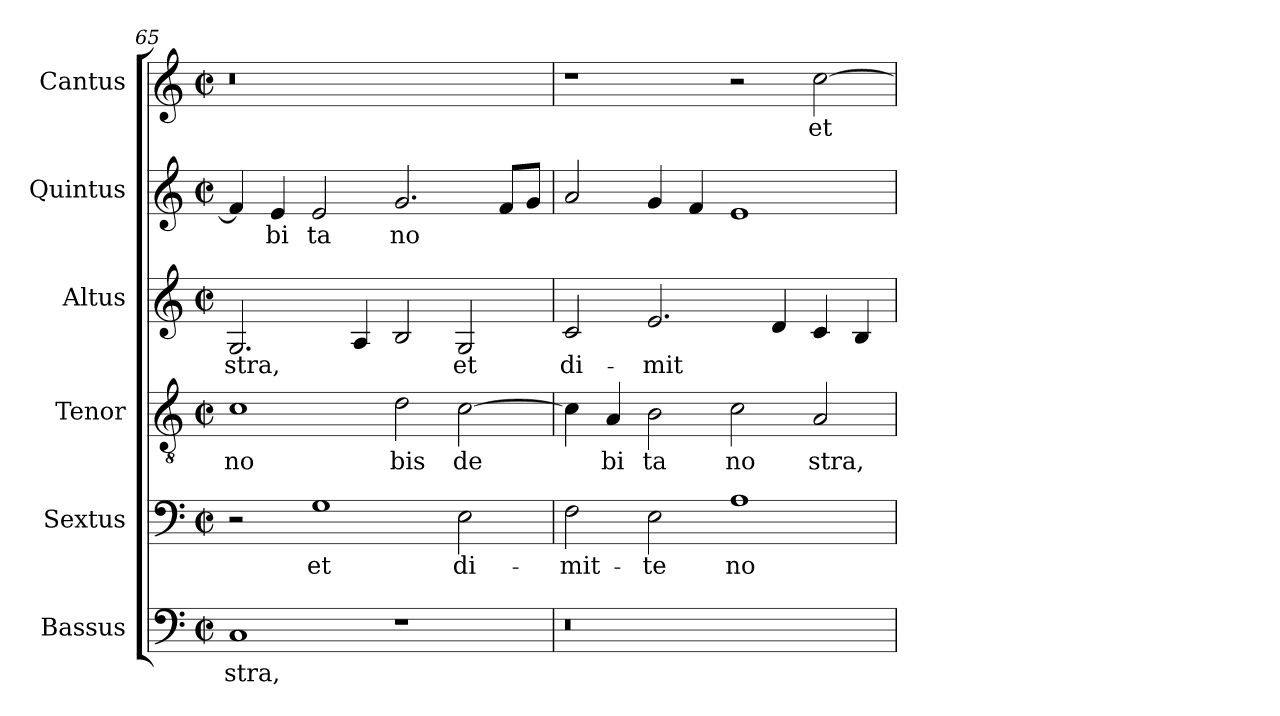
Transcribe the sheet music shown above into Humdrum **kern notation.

**kern	**text	**kern	**text	**kern	**text	**kern	**text	**kern	**text	**kern	**text
*part6	*part6	*part5	*part5	*part4	*part4	*part3	*part3	*part2	*part2	*part1	*part1
*staff6	*staff6	*staff5	*staff5	*staff4	*staff4	*staff3	*staff3	*staff2	*staff2	*staff1	*staff1
*I"Bassus	*	*I"Sextus	*	*I"Tenor	*	*I"Altus	*	*I"Quintus	*	*I"Cantus	*
*clefF4	*	*clefF4	*	*clefGv2	*	*clefG2	*	*clefG2	*	*clefG2	*
*k[]	*	*k[]	*	*k[]	*	*k[]	*	*k[]	*	*k[]	*
*C:	*	*C:	*	*C:	*	*C:	*	*C:	*	*C:	*
*M2/2	*	*M2/2	*	*M2/2	*	*M2/2	*	*M2/2	*	*M2/2	*
*met(c|)	*	*met(c|)	*	*met(c|)	*	*met(c|)	*	*met(c|)	*	*met(c|)	*
=65	=65	=65	=65	=65	=65	=65	=65	=65	=65	=65	=65
!	!LO:LY:b:cj	!	!	!	!LO:LY:b:cj	!	!LO:LY:b:cj	!	!LO:LY:b:cj	!	!
1C	-stra,	2r	.	1c	no	2.G/	-stra,	4f/]	.	0r	.
!	!	!	!	!	!	!	!	!	!LO:LY:b:cj	!	!
.	.	.	.	.	.	.	.	4e/	bi	.	.
!	!	!	!LO:LY:b:cj	!	!	!	!	!	!LO:LY:b:cj	!	!
.	.	1G	et	.	.	.	.	2e/	ta	.	.
!	!	!	!	!	!	!	!LO:LY:b:cj	!	!	!	!
.	.	.	.	.	.	4A/	.	.	.	.	.
!	!	!	!	!	!LO:LY:b:cj	!	!LO:LY:b:cj	!	!LO:LY:b:cj	!	!
1r	.	.	.	2d\	bis	2B/	.	2.g/	no	.	.
!	!	!	!LO:LY:b:cj	!	!LO:LY:b:cj	!	!LO:LY:b:cj	!	!	!	!
.	.	2E\	di-	[>2c\	de	2G/	et	.	.	.	.
!	!	!	!	!	!	!	!	!	!LO:LY:b:cj	!	!
.	.	.	.	.	.	.	.	8f/L	.	.	.
!	!	!	!	!	!	!	!	!	!LO:LY:b:cj	!	!
.	.	.	.	.	.	.	.	8g/J	.	.	.
=66	=66	=66	=66	=66	=66	=66	=66	=66	=66	=66	=66
!	!	!	!LO:LY:b:cj	!	!LO:LY:b:cj	!	!LO:LY:b:cj	!	!LO:LY:b:cj	!	!
0r	.	2F\	-mit-	4c\]	.	2c/	di-	2a/	.	1r	.
!	!	!	!	!	!LO:LY:b:cj	!	!	!	!	!	!
.	.	.	.	4A/	bi	.	.	.	.	.	.
!	!	!	!LO:LY:b:cj	!	!LO:LY:b:cj	!	!LO:LY:b:cj	!	!LO:LY:b:cj	!	!
.	.	2E\	-te	2B\	ta	2.e/	-mit-	4g/	.	.	.
!	!	!	!	!	!	!	!	!	!LO:LY:b:cj	!	!
.	.	.	.	.	.	.	.	4f/	.	.	.
!	!	!	!LO:LY:b:cj	!	!LO:LY:b:cj	!	!	!	!LO:LY:b:cj	!	!
.	.	1A	no-	2c\	no	.	.	1e	.	2r	.
!	!	!	!	!	!	!	!LO:LY:b:cj	!	!	!	!
.	.	.	.	.	.	4d/	--	.	.	.	.
!	!	!	!	!	!LO:LY:b:cj	!	!LO:LY:b:cj	!	!	!	!LO:LY:b:cj
.	.	.	.	2A/	stra,	4c/	--	.	.	[>2cc\	et
!	!	!	!	!	!	!	!LO:LY:b:cj	!	!	!	!
.	.	.	.	.	.	4B/	--	.	.	.	.
=	=	=	=	=	=	=	=	=	=	=	=
*-	*-	*-	*-	*-	*-	*-	*-	*-	*-	*-	*-
